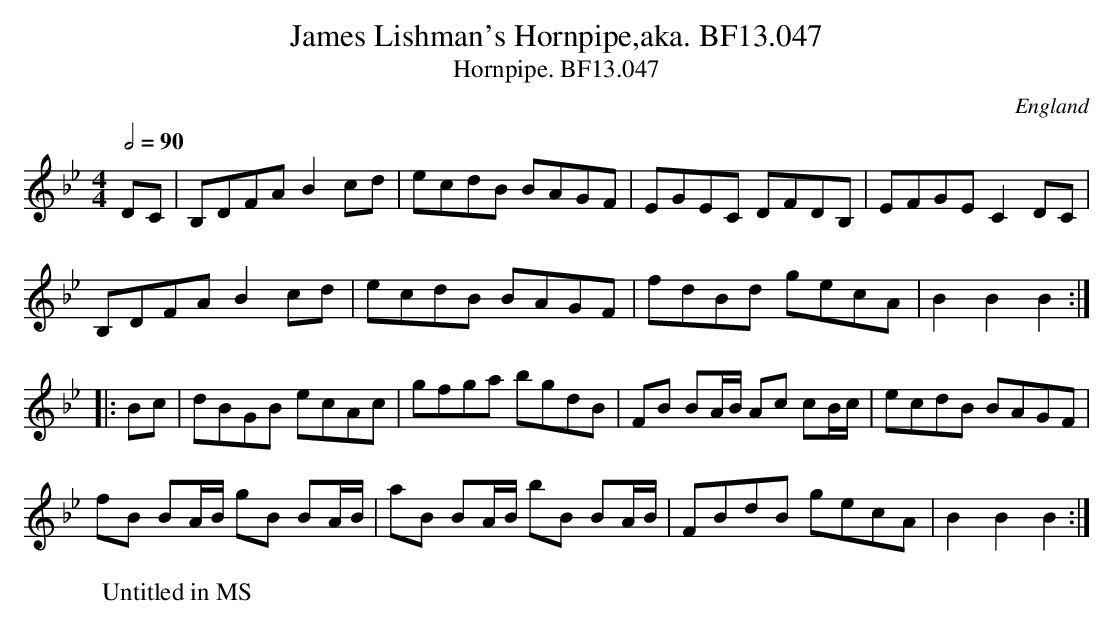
X:1
T:James Lishman's Hornpipe,aka. BF13.047
T:Hornpipe. BF13.047
M:4/4
L:1/8
Q:1/2=90
O:England
K:Bb major
DC|B,DFA B2cd|ecdB BAGF|EGEC DFDB,|EFGEC2DC|!
B,DFA B2cd|ecdB BAGF|fdBd gecA|B2B2B2:|!
|:Bc|dBGB ecAc|gfga bgdB|FB BA/B/ Ac cB/c/|ecdB BAGF|!
fB BA/B/ gB BA/B/| aB BA/B/ bB BA/B/|FBdB gecA|B2B2B2:|
W:Untitled in MS
